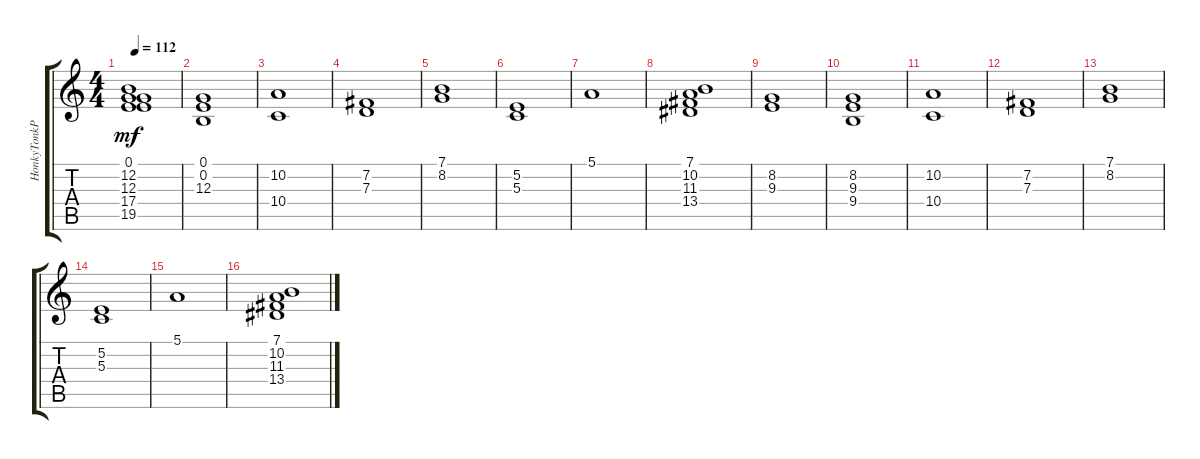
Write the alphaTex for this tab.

\track ("HonkyTonkPno" "HonkyTonkP") {instrument pad8sweep}
\staff {score tabs}
\tuning (E4 B3 G3 D3 A2 E2) {hide}
\ts (4 4)
\tempo 112
\clef g2
\ks c
(0.1 12.2 12.3 17.4 19.5).1{dy mf} |
(0.1 0.2 12.3).1 |
(10.2 10.4).1 |
(7.2 7.3).1 |
(7.1 8.2).1 |
(5.2 5.3).1 |
5.1.1 |
(7.1 10.2 11.3 13.4).1 |
(8.2 9.3).1 |
(8.2 9.3 9.4).1 |
(10.2 10.4).1 |
(7.2 7.3).1 |
(7.1 8.2).1 |
(5.2 5.3).1 |
5.1.1 |
(7.1 10.2 11.3 13.4).1
